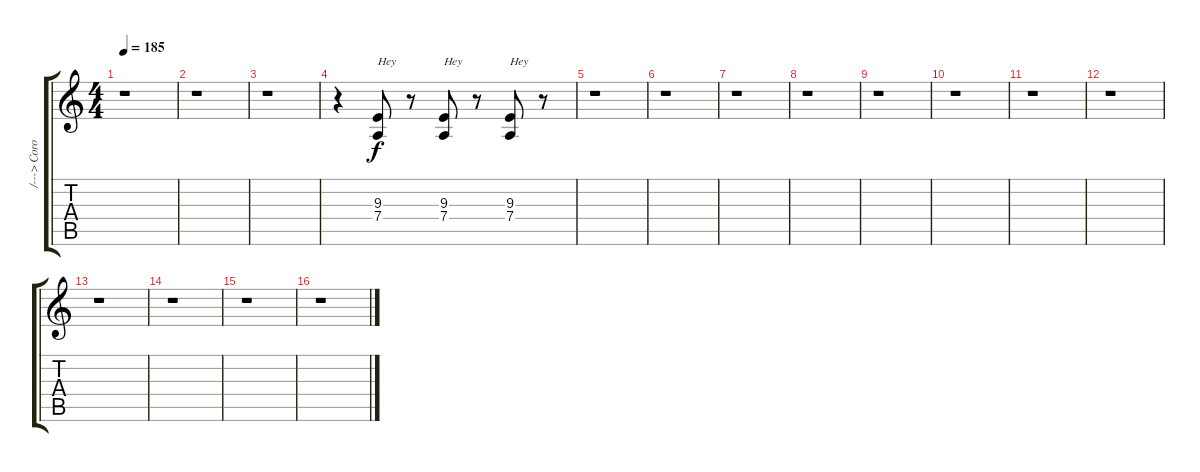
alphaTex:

\track ("/---> Coros <---/" "/---> Coro") {instrument lead2sawtooth}
\staff {score tabs}
\tuning (E4 B3 G3 D3 A2 E2) {hide}
\ts (4 4)
\tempo 185
\clef g2
\ks c
r.1{dy f} |
r.1 |
r.1 |
r.4 (9.3 7.4).8{txt "Hey"} r.8 (9.3 7.4).8{txt "Hey"} r.8 (9.3 7.4).8{txt "Hey"} r.8 |
r.1 |
r.1 |
r.1 |
r.1 |
r.1 |
r.1 |
r.1 |
r.1 |
r.1 |
r.1 |
r.1 |
r.1
